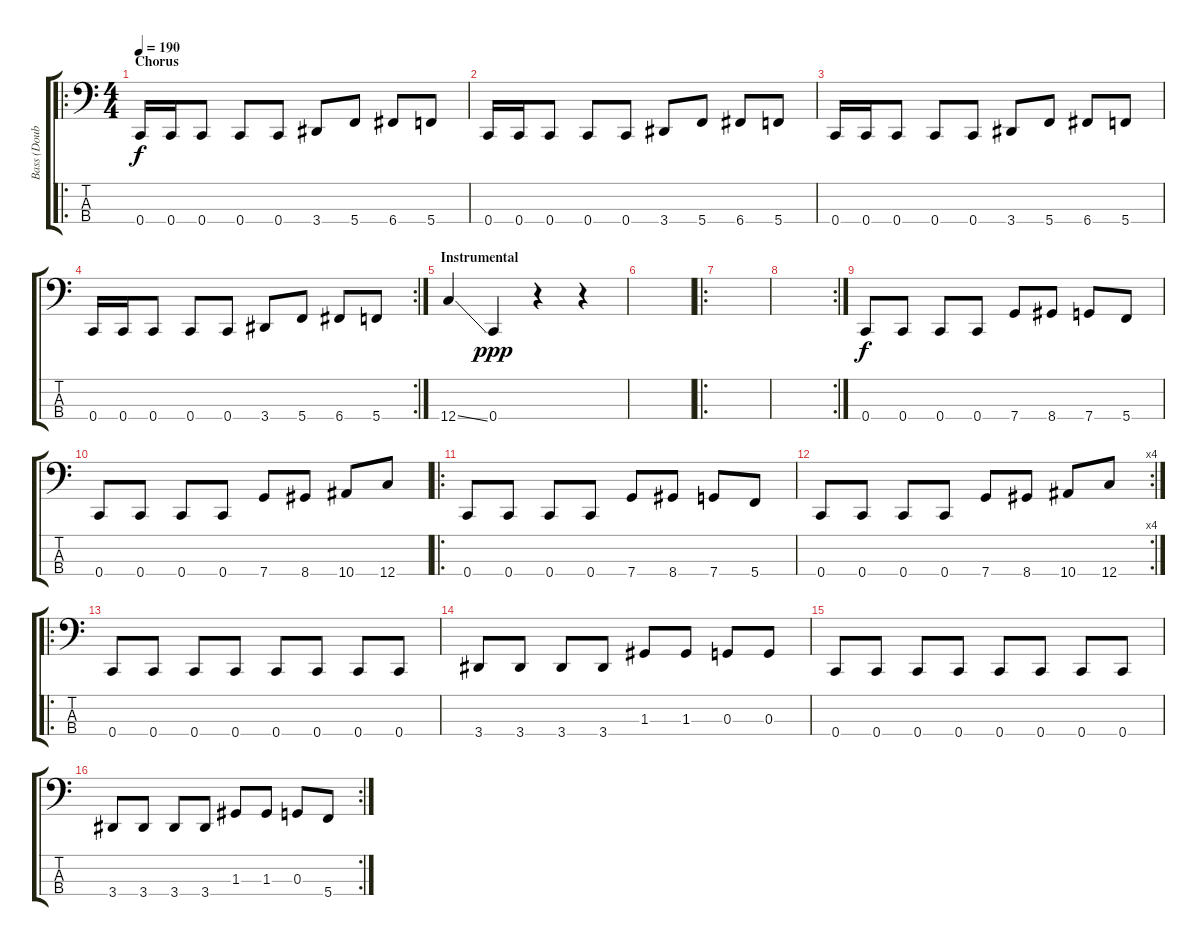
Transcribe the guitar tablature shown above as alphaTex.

\track ("Bass (Double)" "Bass (Doub") {instrument slapbass1}
\staff {score tabs}
\tuning (F2 C2 G1 C1) {hide}
\ro
\ts (4 4)
\section ("" "Chorus")
\tempo 190
\clef f4
\ks c
0.4.16{dy f} 0.4.16 0.4.8 0.4.8 0.4.8 3.4.8 5.4.8 6.4.8 5.4.8 |
0.4.16 0.4.16 0.4.8 0.4.8 0.4.8 3.4.8 5.4.8 6.4.8 5.4.8 |
0.4.16 0.4.16 0.4.8 0.4.8 0.4.8 3.4.8 5.4.8 6.4.8 5.4.8 |
\rc 2
0.4.16 0.4.16 0.4.8 0.4.8 0.4.8 3.4.8 5.4.8 6.4.8 5.4.8 |
\section ("" "Instrumental")
12.4{ss}.4 0.4.4{dy ppp} r.4 r.4 |
|
\ro
|
\rc 2
|
0.4.8{dy f} 0.4.8 0.4.8 0.4.8 7.4.8 8.4.8 7.4.8 5.4.8 |
0.4.8 0.4.8 0.4.8 0.4.8 7.4.8 8.4.8 10.4.8 12.4.8 |
\ro
0.4.8 0.4.8 0.4.8 0.4.8 7.4.8 8.4.8 7.4.8 5.4.8 |
\rc 4
0.4.8 0.4.8 0.4.8 0.4.8 7.4.8 8.4.8 10.4.8 12.4.8 |
\ro
0.4.8 0.4.8 0.4.8 0.4.8 0.4.8 0.4.8 0.4.8 0.4.8 |
3.4.8 3.4.8 3.4.8 3.4.8 1.3.8 1.3.8 0.3.8 0.3.8 |
0.4.8 0.4.8 0.4.8 0.4.8 0.4.8 0.4.8 0.4.8 0.4.8 |
\rc 2
3.4.8 3.4.8 3.4.8 3.4.8 1.3.8 1.3.8 0.3.8 5.4.8
